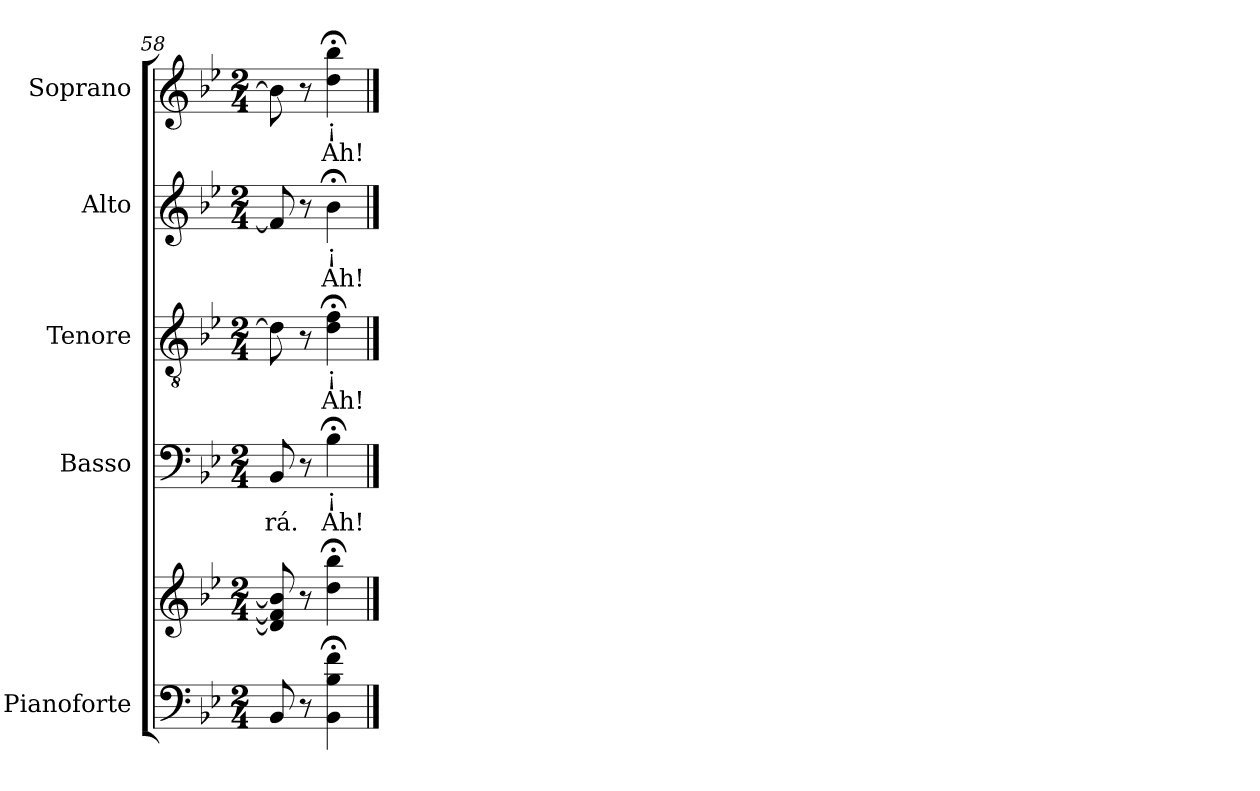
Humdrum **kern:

**kern	**kern	**kern	**text	**kern	**text	**kern	**text	**kern	**text
*part5	*part5	*part4	*part4	*part3	*part3	*part2	*part2	*part1	*part1
*staff6	*staff5	*staff4	*staff4	*staff3	*staff3	*staff2	*staff2	*staff1	*staff1
*I"Pianoforte	*	*I"Basso	*	*I"Tenore	*	*I"Alto	*	*I"Soprano	*
*	*	*I'B.	*	*I'T.	*	*I'A.	*	*I'S.	*
*clefF4	*clefG2	*clefF4	*	*clefGv2	*	*clefG2	*	*clefG2	*
*	*	*	*	*ITrd7c12	*	*	*	*	*
*k[b-e-]	*k[b-e-]	*k[b-e-]	*	*k[b-e-]	*	*k[b-e-]	*	*k[b-e-]	*
*B-:	*B-:	*B-:	*	*B-:	*	*B-:	*	*B-:	*
*M2/4	*M2/4	*M2/4	*	*M2/4	*	*M2/4	*	*M2/4	*
=58	=58	=58	=58	=58	=58	=58	=58	=58	=58
!	!	!	!LO:LY:b:color=#000000	!	!	!	!	!	!
8BB-i/	8di/] 8fi] 8b-i]	8BB-i/	-rá.	8Di\]	.	8fi/]	.	8b-i\]	.
8r	8r	8r	.	8r	.	8r	.	8r	.
!	!	!	!LO:LY:b:color=#000000	!	!	!	!	!	!
!	!	!	!	!	!LO:LY:b:color=#000000	!	!	!	!
!	!	!	!	!	!	!	!LO:LY:b:color=#000000	!	!
!	!	!	!	!	!	!	!	!LO:TX:b:t=¡	!
!	!	!	!	!	!	!LO:TX:b:t=¡	!	!	!
!	!	!	!	!LO:TX:b:t=¡	!	!	!	!	!
!	!	!LO:TX:b:t=¡	!	!	!	!	!	!	!
!	!	!	!	!	!	!	!	!	!LO:LY:b:color=#000000
4BB-i\; 4B-i; 4fi;	4ddi\; 4bb-i;	4B-;i\	Ah!	4Di\; 4Fi;	Ah!	4b-;i\	Ah!	4ddi\; 4bb-i;	Ah!
==	==	==	==	==	==	==	==	==	==
*-	*-	*-	*-	*-	*-	*-	*-	*-	*-
